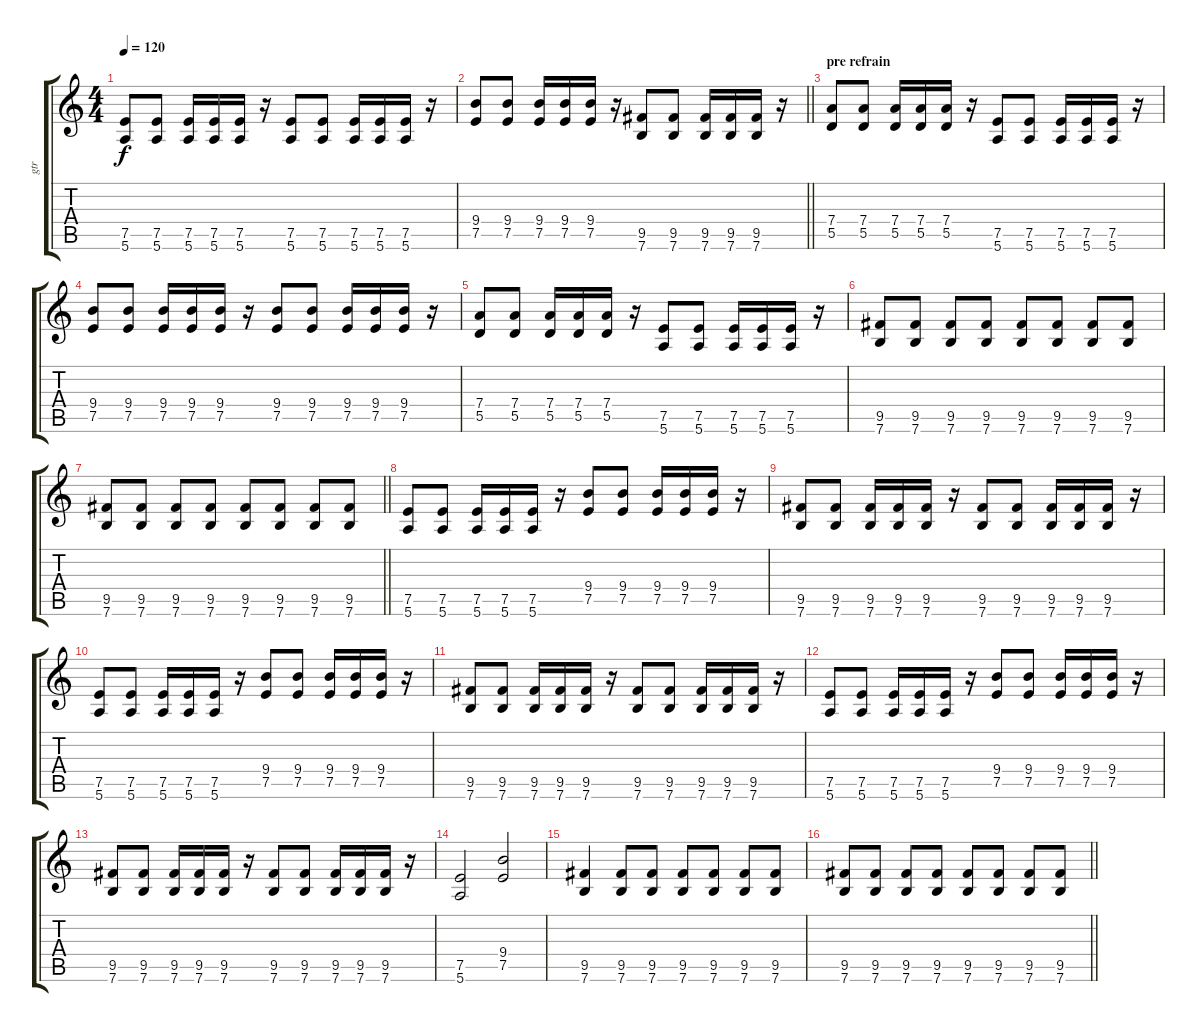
\track ("gtr" "gtr") {instrument overdrivenguitar}
\staff {score tabs}
\tuning (E4 B3 G3 D3 A2 E2) {hide}
\ts (4 4)
\tempo 120
\clef g2
\ks c
(7.5 5.6).8{dy f} (7.5 5.6).8 (7.5 5.6).16 (7.5 5.6).16 (7.5 5.6).16 r.16 (7.5 5.6).8 (7.5 5.6).8 (7.5 5.6).16 (7.5 5.6).16 (7.5 5.6).16 r.16 |
\barLineRight lightlight
(9.4 7.5).8 (9.4 7.5).8 (9.4 7.5).16 (9.4 7.5).16 (9.4 7.5).16 r.16 (9.5 7.6).8 (9.5 7.6).8 (9.5 7.6).16 (9.5 7.6).16 (9.5 7.6).16 r.16 |
\section ("" "pre refrain")
(7.4 5.5).8 (7.4 5.5).8 (7.4 5.5).16 (7.4 5.5).16 (7.4 5.5).16 r.16 (7.5 5.6).8 (7.5 5.6).8 (7.5 5.6).16 (7.5 5.6).16 (7.5 5.6).16 r.16 |
(9.4 7.5).8 (9.4 7.5).8 (9.4 7.5).16 (9.4 7.5).16 (9.4 7.5).16 r.16 (9.4 7.5).8 (9.4 7.5).8 (9.4 7.5).16 (9.4 7.5).16 (9.4 7.5).16 r.16 |
(7.4 5.5).8 (7.4 5.5).8 (7.4 5.5).16 (7.4 5.5).16 (7.4 5.5).16 r.16 (7.5 5.6).8 (7.5 5.6).8 (7.5 5.6).16 (7.5 5.6).16 (7.5 5.6).16 r.16 |
(9.5 7.6).8 (9.5 7.6).8 (9.5 7.6).8 (9.5 7.6).8 (9.5 7.6).8 (9.5 7.6).8 (9.5 7.6).8 (9.5 7.6).8 |
\barLineRight lightlight
(9.5 7.6).8 (9.5 7.6).8 (9.5 7.6).8 (9.5 7.6).8 (9.5 7.6).8 (9.5 7.6).8 (9.5 7.6).8 (9.5 7.6).8 |
(7.5 5.6).8 (7.5 5.6).8 (7.5 5.6).16 (7.5 5.6).16 (7.5 5.6).16 r.16 (9.4 7.5).8 (9.4 7.5).8 (9.4 7.5).16 (9.4 7.5).16 (9.4 7.5).16 r.16 |
(9.5 7.6).8 (9.5 7.6).8 (9.5 7.6).16 (9.5 7.6).16 (9.5 7.6).16 r.16 (9.5 7.6).8 (9.5 7.6).8 (9.5 7.6).16 (9.5 7.6).16 (9.5 7.6).16 r.16 |
(7.5 5.6).8 (7.5 5.6).8 (7.5 5.6).16 (7.5 5.6).16 (7.5 5.6).16 r.16 (9.4 7.5).8 (9.4 7.5).8 (9.4 7.5).16 (9.4 7.5).16 (9.4 7.5).16 r.16 |
(9.5 7.6).8 (9.5 7.6).8 (9.5 7.6).16 (9.5 7.6).16 (9.5 7.6).16 r.16 (9.5 7.6).8 (9.5 7.6).8 (9.5 7.6).16 (9.5 7.6).16 (9.5 7.6).16 r.16 |
(7.5 5.6).8 (7.5 5.6).8 (7.5 5.6).16 (7.5 5.6).16 (7.5 5.6).16 r.16 (9.4 7.5).8 (9.4 7.5).8 (9.4 7.5).16 (9.4 7.5).16 (9.4 7.5).16 r.16 |
(9.5 7.6).8 (9.5 7.6).8 (9.5 7.6).16 (9.5 7.6).16 (9.5 7.6).16 r.16 (9.5 7.6).8 (9.5 7.6).8 (9.5 7.6).16 (9.5 7.6).16 (9.5 7.6).16 r.16 |
(7.5 5.6).2 (9.4 7.5).2 |
(9.5 7.6).4 (9.5 7.6).8 (9.5 7.6).8 (9.5 7.6).8 (9.5 7.6).8 (9.5 7.6).8 (9.5 7.6).8 |
\barLineRight lightlight
(9.5 7.6).8 (9.5 7.6).8 (9.5 7.6).8 (9.5 7.6).8 (9.5 7.6).8 (9.5 7.6).8 (9.5 7.6).8 (9.5 7.6).8
